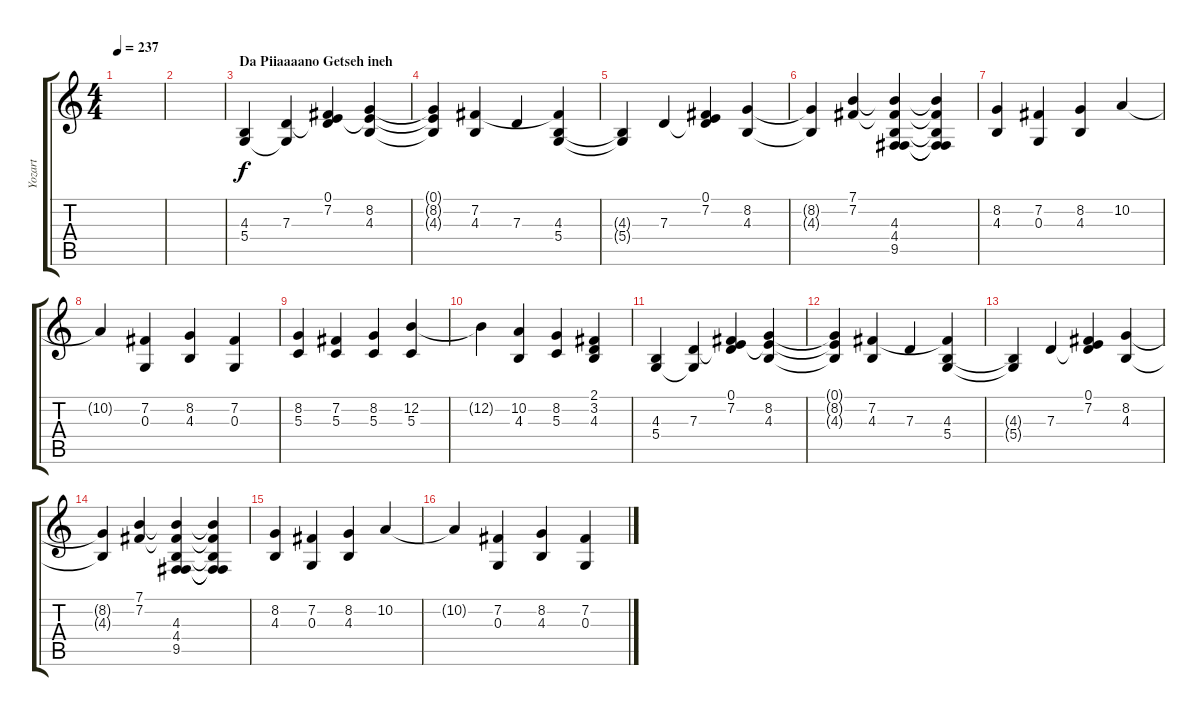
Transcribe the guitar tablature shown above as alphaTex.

\track ("Yozart" "Yozart") {instrument acousticgrandpiano}
\staff {score tabs}
\tuning (E4 B3 G3 D3 A2 E2) {hide}
\ts (4 4)
\tempo 237
\clef g2
\ks c
|
|
\section ("" "Da Piiaaaano Getseh ineh")
(4.3 5.4).4 (7.3 5.4{t}).4 (0.1 7.2 7.3{t}).4 (0.1{t} 8.2 4.3).4 |
(0.1{t} 8.2{t} 4.3{t}).4 (7.2 4.3).4 7.3.4 (7.2{t} 4.3 5.4).4 |
(4.3{t} 5.4{t}).4 7.3.4 (0.1 7.2 7.3{t}).4 (8.2 4.3).4 |
(8.2{t} 4.3{t}).4 (7.1 7.2).4 (7.1{t} 7.2{t} 4.3 4.4 9.5).4 (7.1{t} 7.2{t} 4.3{t} 4.4{t} 9.5{t}).4 |
(8.2 4.3).4 (7.2 0.3).4 (8.2 4.3).4 10.2.4 |
10.2{t}.4 (7.2 0.3).4 (8.2 4.3).4 (7.2 0.3).4 |
(8.2 5.3).4 (7.2 5.3).4 (8.2 5.3).4 (12.2 5.3).4 |
12.2{t}.4 (10.2 4.3).4 (8.2 5.3).4 (2.1 3.2 4.3).4 |
(4.3 5.4).4 (7.3 5.4{t}).4 (0.1 7.2 7.3{t}).4 (0.1{t} 8.2 4.3).4 |
(0.1{t} 8.2{t} 4.3{t}).4 (7.2 4.3).4 7.3.4 (7.2{t} 4.3 5.4).4 |
(4.3{t} 5.4{t}).4 7.3.4 (0.1 7.2 7.3{t}).4 (8.2 4.3).4 |
(8.2{t} 4.3{t}).4 (7.1 7.2).4 (7.1{t} 7.2{t} 4.3 4.4 9.5).4 (7.1{t} 7.2{t} 4.3{t} 4.4{t} 9.5{t}).4 |
(8.2 4.3).4 (7.2 0.3).4 (8.2 4.3).4 10.2.4 |
10.2{t}.4 (7.2 0.3).4 (8.2 4.3).4 (7.2 0.3).4
